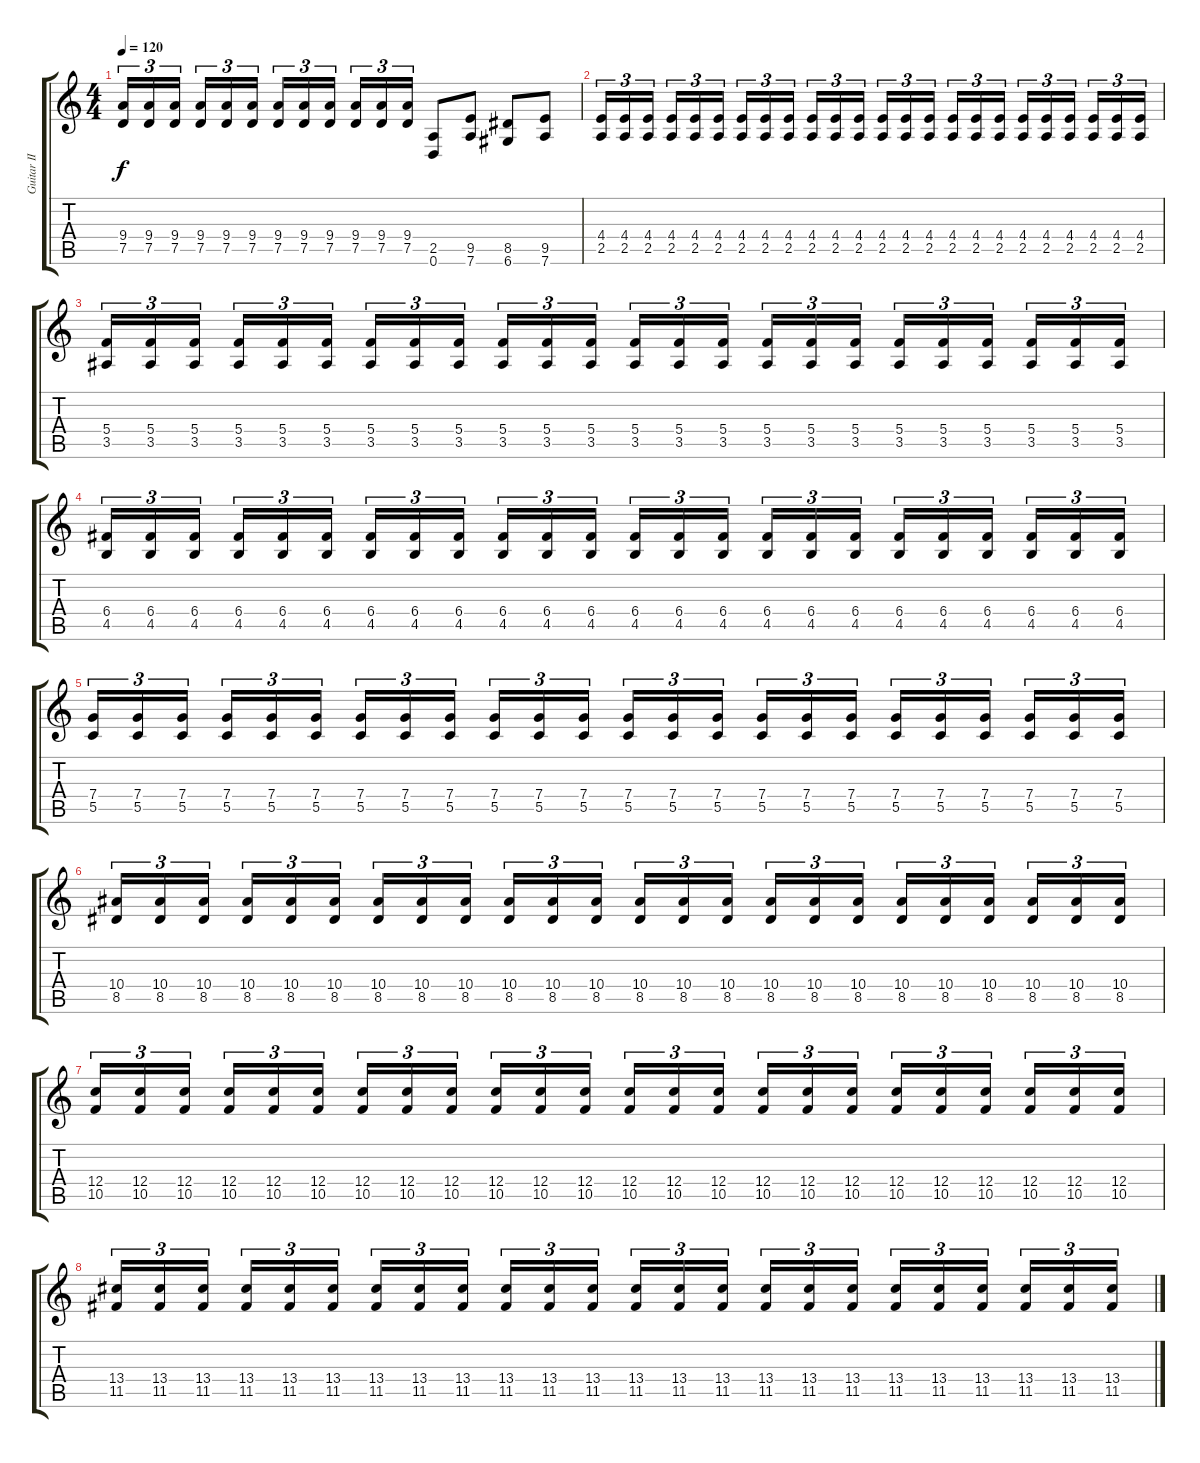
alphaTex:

\track ("Guitar II" "Guitar II") {instrument distortionguitar}
\staff {score tabs}
\tuning (D4 A3 F3 C3 G2 D2) {hide}
\ts (4 4)
\tempo 120
\clef g2
\ks c
(9.4 7.5).16{tu (3 2) dy f} (9.4 7.5).16{tu (3 2)} (9.4 7.5).16{tu (3 2)} (9.4 7.5).16{tu (3 2)} (9.4 7.5).16{tu (3 2)} (9.4 7.5).16{tu (3 2)} (9.4 7.5).16{tu (3 2)} (9.4 7.5).16{tu (3 2)} (9.4 7.5).16{tu (3 2)} (9.4 7.5).16{tu (3 2)} (9.4 7.5).16{tu (3 2)} (9.4 7.5).16{tu (3 2)} (2.5 0.6).8 (9.5 7.6).8 (8.5 6.6).8 (9.5 7.6).8 |
(4.4 2.5).16{tu (3 2)} (4.4 2.5).16{tu (3 2)} (4.4 2.5).16{tu (3 2)} (4.4 2.5).16{tu (3 2)} (4.4 2.5).16{tu (3 2)} (4.4 2.5).16{tu (3 2)} (4.4 2.5).16{tu (3 2)} (4.4 2.5).16{tu (3 2)} (4.4 2.5).16{tu (3 2)} (4.4 2.5).16{tu (3 2)} (4.4 2.5).16{tu (3 2)} (4.4 2.5).16{tu (3 2)} (4.4 2.5).16{tu (3 2)} (4.4 2.5).16{tu (3 2)} (4.4 2.5).16{tu (3 2)} (4.4 2.5).16{tu (3 2)} (4.4 2.5).16{tu (3 2)} (4.4 2.5).16{tu (3 2)} (4.4 2.5).16{tu (3 2)} (4.4 2.5).16{tu (3 2)} (4.4 2.5).16{tu (3 2)} (4.4 2.5).16{tu (3 2)} (4.4 2.5).16{tu (3 2)} (4.4 2.5).16{tu (3 2)} |
(5.4 3.5).16{tu (3 2)} (5.4 3.5).16{tu (3 2)} (5.4 3.5).16{tu (3 2)} (5.4 3.5).16{tu (3 2)} (5.4 3.5).16{tu (3 2)} (5.4 3.5).16{tu (3 2)} (5.4 3.5).16{tu (3 2)} (5.4 3.5).16{tu (3 2)} (5.4 3.5).16{tu (3 2)} (5.4 3.5).16{tu (3 2)} (5.4 3.5).16{tu (3 2)} (5.4 3.5).16{tu (3 2)} (5.4 3.5).16{tu (3 2)} (5.4 3.5).16{tu (3 2)} (5.4 3.5).16{tu (3 2)} (5.4 3.5).16{tu (3 2)} (5.4 3.5).16{tu (3 2)} (5.4 3.5).16{tu (3 2)} (5.4 3.5).16{tu (3 2)} (5.4 3.5).16{tu (3 2)} (5.4 3.5).16{tu (3 2)} (5.4 3.5).16{tu (3 2)} (5.4 3.5).16{tu (3 2)} (5.4 3.5).16{tu (3 2)} |
(6.4 4.5).16{tu (3 2)} (6.4 4.5).16{tu (3 2)} (6.4 4.5).16{tu (3 2)} (6.4 4.5).16{tu (3 2)} (6.4 4.5).16{tu (3 2)} (6.4 4.5).16{tu (3 2)} (6.4 4.5).16{tu (3 2)} (6.4 4.5).16{tu (3 2)} (6.4 4.5).16{tu (3 2)} (6.4 4.5).16{tu (3 2)} (6.4 4.5).16{tu (3 2)} (6.4 4.5).16{tu (3 2)} (6.4 4.5).16{tu (3 2)} (6.4 4.5).16{tu (3 2)} (6.4 4.5).16{tu (3 2)} (6.4 4.5).16{tu (3 2)} (6.4 4.5).16{tu (3 2)} (6.4 4.5).16{tu (3 2)} (6.4 4.5).16{tu (3 2)} (6.4 4.5).16{tu (3 2)} (6.4 4.5).16{tu (3 2)} (6.4 4.5).16{tu (3 2)} (6.4 4.5).16{tu (3 2)} (6.4 4.5).16{tu (3 2)} |
(7.4 5.5).16{tu (3 2)} (7.4 5.5).16{tu (3 2)} (7.4 5.5).16{tu (3 2)} (7.4 5.5).16{tu (3 2)} (7.4 5.5).16{tu (3 2)} (7.4 5.5).16{tu (3 2)} (7.4 5.5).16{tu (3 2)} (7.4 5.5).16{tu (3 2)} (7.4 5.5).16{tu (3 2)} (7.4 5.5).16{tu (3 2)} (7.4 5.5).16{tu (3 2)} (7.4 5.5).16{tu (3 2)} (7.4 5.5).16{tu (3 2)} (7.4 5.5).16{tu (3 2)} (7.4 5.5).16{tu (3 2)} (7.4 5.5).16{tu (3 2)} (7.4 5.5).16{tu (3 2)} (7.4 5.5).16{tu (3 2)} (7.4 5.5).16{tu (3 2)} (7.4 5.5).16{tu (3 2)} (7.4 5.5).16{tu (3 2)} (7.4 5.5).16{tu (3 2)} (7.4 5.5).16{tu (3 2)} (7.4 5.5).16{tu (3 2)} |
(10.4 8.5).16{tu (3 2)} (10.4 8.5).16{tu (3 2)} (10.4 8.5).16{tu (3 2)} (10.4 8.5).16{tu (3 2)} (10.4 8.5).16{tu (3 2)} (10.4 8.5).16{tu (3 2)} (10.4 8.5).16{tu (3 2)} (10.4 8.5).16{tu (3 2)} (10.4 8.5).16{tu (3 2)} (10.4 8.5).16{tu (3 2)} (10.4 8.5).16{tu (3 2)} (10.4 8.5).16{tu (3 2)} (10.4 8.5).16{tu (3 2)} (10.4 8.5).16{tu (3 2)} (10.4 8.5).16{tu (3 2)} (10.4 8.5).16{tu (3 2)} (10.4 8.5).16{tu (3 2)} (10.4 8.5).16{tu (3 2)} (10.4 8.5).16{tu (3 2)} (10.4 8.5).16{tu (3 2)} (10.4 8.5).16{tu (3 2)} (10.4 8.5).16{tu (3 2)} (10.4 8.5).16{tu (3 2)} (10.4 8.5).16{tu (3 2)} |
(12.4 10.5).16{tu (3 2)} (12.4 10.5).16{tu (3 2)} (12.4 10.5).16{tu (3 2)} (12.4 10.5).16{tu (3 2)} (12.4 10.5).16{tu (3 2)} (12.4 10.5).16{tu (3 2)} (12.4 10.5).16{tu (3 2)} (12.4 10.5).16{tu (3 2)} (12.4 10.5).16{tu (3 2)} (12.4 10.5).16{tu (3 2)} (12.4 10.5).16{tu (3 2)} (12.4 10.5).16{tu (3 2)} (12.4 10.5).16{tu (3 2)} (12.4 10.5).16{tu (3 2)} (12.4 10.5).16{tu (3 2)} (12.4 10.5).16{tu (3 2)} (12.4 10.5).16{tu (3 2)} (12.4 10.5).16{tu (3 2)} (12.4 10.5).16{tu (3 2)} (12.4 10.5).16{tu (3 2)} (12.4 10.5).16{tu (3 2)} (12.4 10.5).16{tu (3 2)} (12.4 10.5).16{tu (3 2)} (12.4 10.5).16{tu (3 2)} |
(13.4 11.5).16{tu (3 2)} (13.4 11.5).16{tu (3 2)} (13.4 11.5).16{tu (3 2)} (13.4 11.5).16{tu (3 2)} (13.4 11.5).16{tu (3 2)} (13.4 11.5).16{tu (3 2)} (13.4 11.5).16{tu (3 2)} (13.4 11.5).16{tu (3 2)} (13.4 11.5).16{tu (3 2)} (13.4 11.5).16{tu (3 2)} (13.4 11.5).16{tu (3 2)} (13.4 11.5).16{tu (3 2)} (13.4 11.5).16{tu (3 2)} (13.4 11.5).16{tu (3 2)} (13.4 11.5).16{tu (3 2)} (13.4 11.5).16{tu (3 2)} (13.4 11.5).16{tu (3 2)} (13.4 11.5).16{tu (3 2)} (13.4 11.5).16{tu (3 2)} (13.4 11.5).16{tu (3 2)} (13.4 11.5).16{tu (3 2)} (13.4 11.5).16{tu (3 2)} (13.4 11.5).16{tu (3 2)} (13.4 11.5).16{tu (3 2)}
